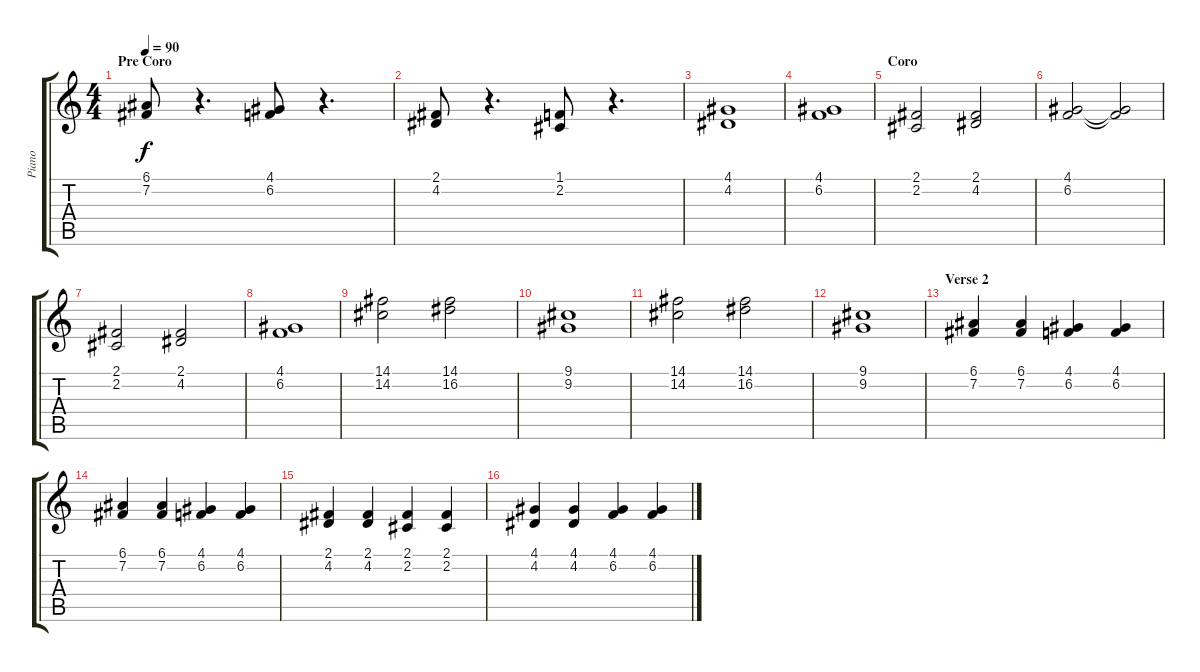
\track ("Piano" "Piano") {instrument electricpiano2}
\staff {score tabs}
\tuning (E4 B3 G3 D3 A2 E2) {hide}
\ts (4 4)
\section ("" "Pre Coro")
\tempo 90
\clef g2
\ks c
(6.1 7.2).8{dy f} r.4{d} (4.1 6.2).8 r.4{d} |
(2.1 4.2).8 r.4{d} (1.1 2.2).8 r.4{d} |
(4.1 4.2).1 |
(4.1 6.2).1 |
\section ("" "Coro")
(2.1 2.2).2 (2.1 4.2).2 |
(4.1 6.2).2 (4.1{t} 6.2{t}).2 |
(2.1 2.2).2 (2.1 4.2).2 |
(4.1 6.2).1 |
(14.1 14.2).2 (14.1 16.2).2 |
(9.1 9.2).1 |
(14.1 14.2).2 (14.1 16.2).2 |
(9.1 9.2).1 |
\section ("" "Verse 2")
(6.1 7.2).4 (6.1 7.2).4 (4.1 6.2).4 (4.1 6.2).4 |
(6.1 7.2).4 (6.1 7.2).4 (4.1 6.2).4 (4.1 6.2).4 |
(2.1 4.2).4 (2.1 4.2).4 (2.1 2.2).4 (2.1 2.2).4 |
(4.1 4.2).4 (4.1 4.2).4 (4.1 6.2).4 (4.1 6.2).4
